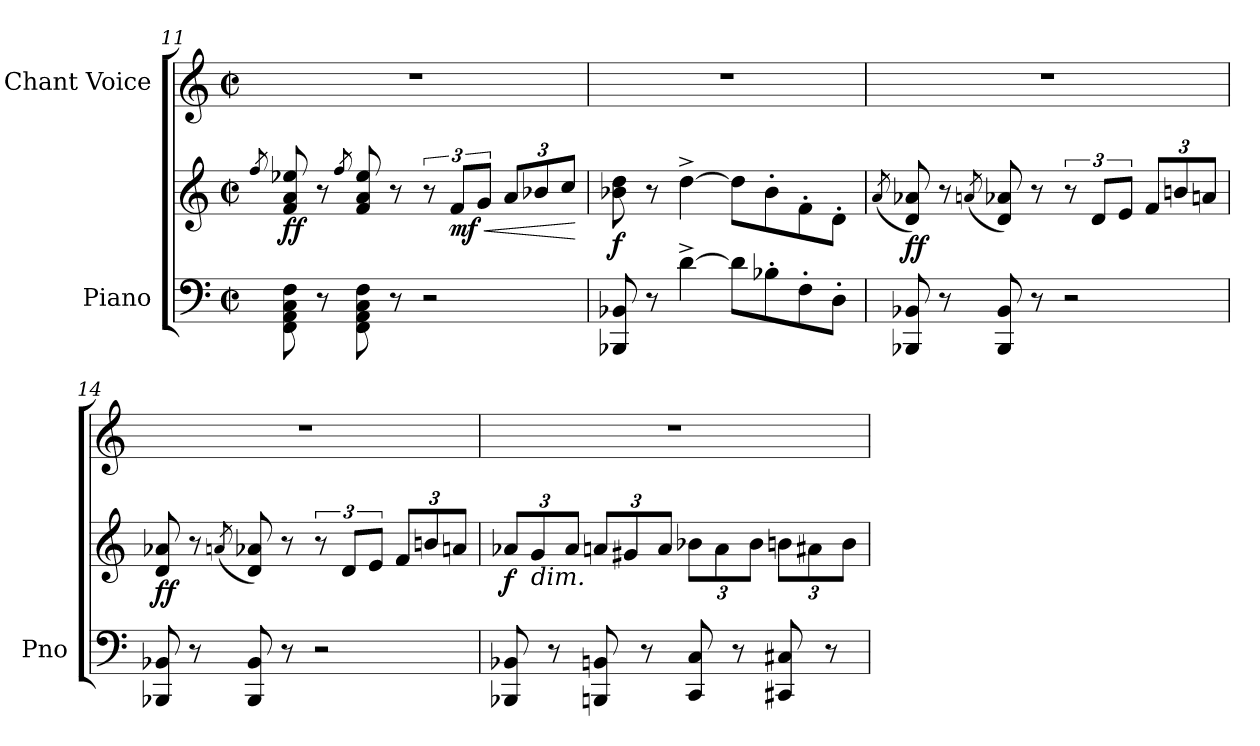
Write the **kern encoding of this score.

**kern	**kern	**dynam	**kern
*part2	*part2	*part2	*part1
*staff3	*staff2	*staff2/3	*staff1
*I"Piano	*	*	*I"Chant Voice
*I'Pno	*	*	*
*clefF4	*clefG2	*	*clefG2
*k[]	*k[]	*	*k[]
*M2/2	*M2/2	*	*M2/2
*met(c|)	*met(c|)	*	*met(c|)
=11	=11	=11	=11
.	8qff/	.	.
!	!	!LO:DY:b	!
8FF\ 8AA\ 8C\ 8F\	8f/ 8a/ 8ee-X/	ff	1r
8r	8r	.	.
.	8qff/	.	.
8FF\ 8AA\ 8C\ 8F\	8f/ 8a/ 8ee-/	.	.
8r	8r	.	.
2r	12r	.	.
!	!	!LO:HP:b	!
!	!	!LO:DY:n=1:b	!
.	12f/L	< mf	.
.	12g/J	.	.
.	12a/L	.	.
.	12b-X/	.	.
.	12cc/J	.	.
.	.	[	.
!!LO:LB:g=z
=12	=12	=12	=12
!	!	!LO:DY:b	!
8BBB-X/ 8BB-X/	8b-X\ 8dd\	f	1r
8r	8r	.	.
[4d^\	[4dd^\	.	.
8d\L]	8dd\L]	.	.
8B-X'\	8b-'\	.	.
8F'\	8f'\	.	.
8D'\J	8d'\J	.	.
=13	=13	=13	=13
.	(8qa/	.	.
!	!	!LO:DY:b	!
8BBB-X/ 8BB-X/	8d/ 8a-X/)	ff	1r
8r	8r	.	.
.	(8qan/	.	.
8BBB-/ 8BB-/	8d/ 8a-X/)	.	.
8r	8r	.	.
2r	12r	.	.
.	12d/L	.	.
.	12e/J	.	.
.	12f/L	.	.
.	12bn/	.	.
.	12an/J	.	.
=14	=14	=14	=14
!	!	!LO:DY:b	!
8BBB-X/ 8BB-X/	8d/ 8a-X/	ff	1r
8r	8r	.	.
.	(8qan/	.	.
8BBB-/ 8BB-/	8d/ 8a-X/)	.	.
8r	8r	.	.
2r	12r	.	.
.	12d/L	.	.
.	12e/J	.	.
.	12f/L	.	.
.	12bn/	.	.
.	12an/J	.	.
!!LO:PB:g=z
=15	=15	=15	=15
*	*Xbrackettup	*	*
!	!	!LO:DY:b	!
8BBB-X/ 8BB-X/	12a-X/L	f	1r
!	!LO:TX:b:i:t=dim.	!	!
.	12g/	.	.
8r	.	.	.
.	12a-/J	.	.
8BBBn/ 8BBn/	12an/L	.	.
.	12g#X/	.	.
8r	.	.	.
.	12a/J	.	.
8CC/ 8C/	12b-X\L	.	.
.	12a\	.	.
8r	.	.	.
.	12b-\J	.	.
8CC#X/ 8C#X/	12bn\L	.	.
.	12a#X\	.	.
8r	.	.	.
.	12b\J	.	.
=	=	=	=
*-	*-	*-	*-
